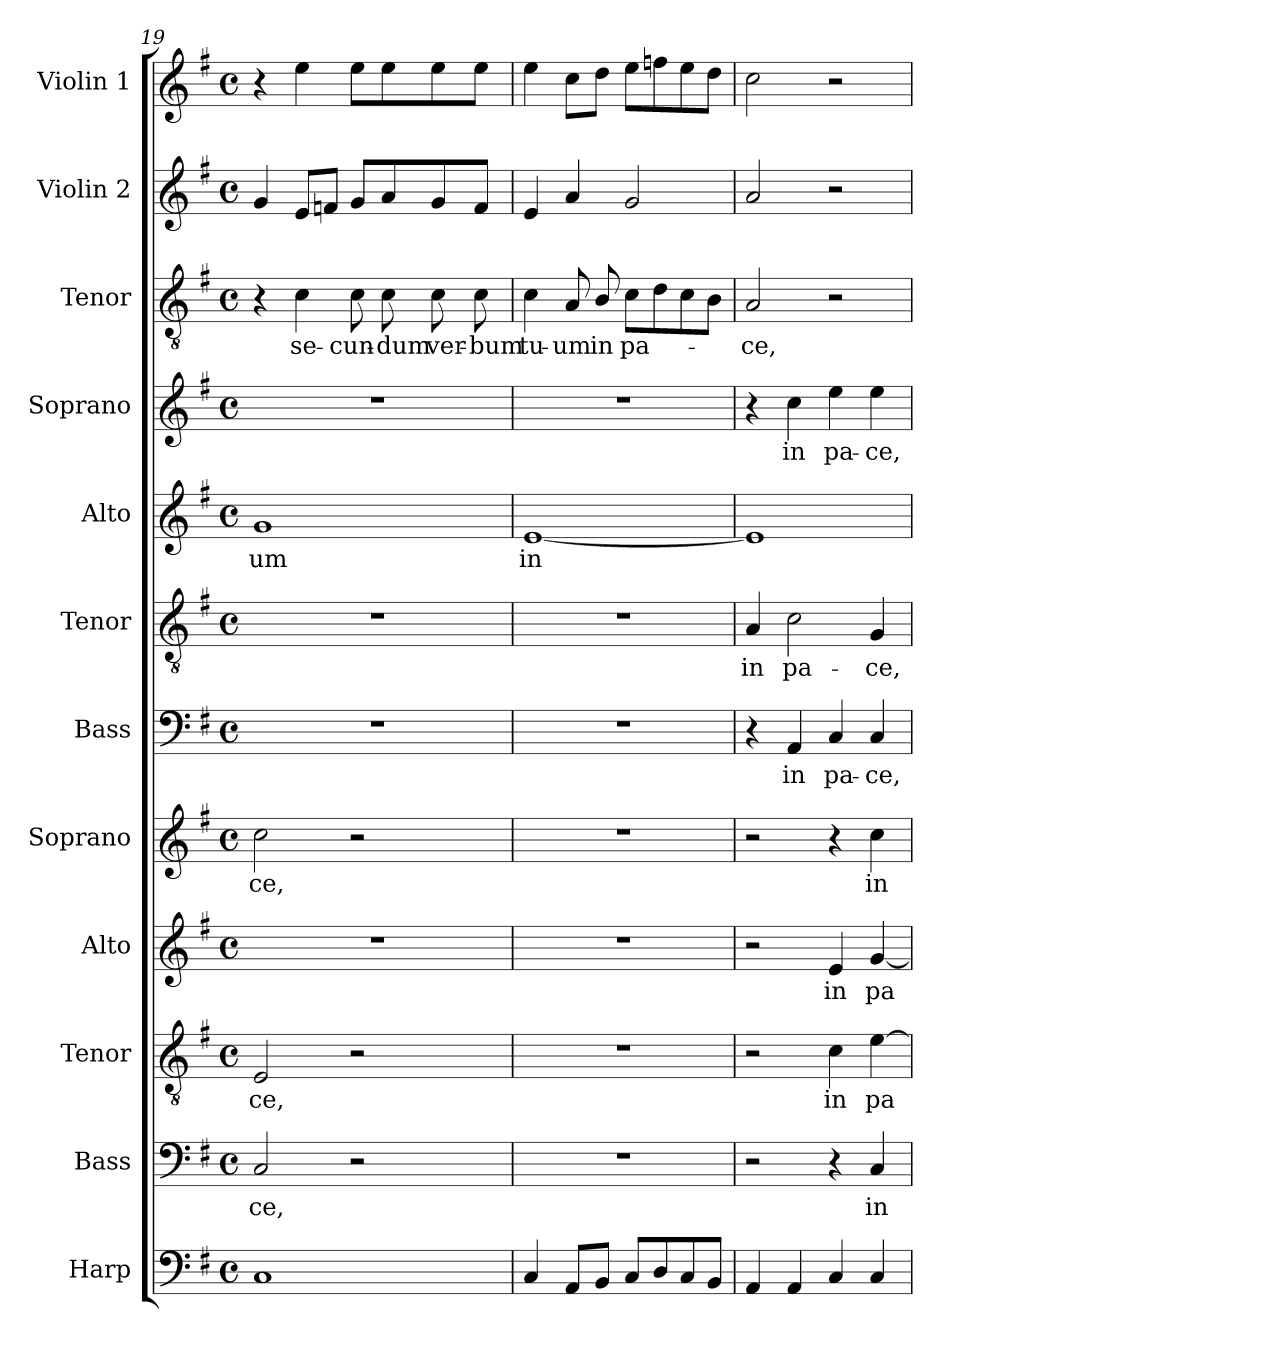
**kern	**kern	**text	**kern	**text	**kern	**text	**kern	**text	**kern	**text	**kern	**text	**kern	**text	**kern	**text	**kern	**text	**kern	**kern
*part12	*part11	*part11	*part10	*part10	*part9	*part9	*part8	*part8	*part7	*part7	*part6	*part6	*part5	*part5	*part4	*part4	*part3	*part3	*part2	*part1
*staff12	*staff11	*staff11	*staff10	*staff10	*staff9	*staff9	*staff8	*staff8	*staff7	*staff7	*staff6	*staff6	*staff5	*staff5	*staff4	*staff4	*staff3	*staff3	*staff2	*staff1
*I"Harp	*I"Bass	*	*I"Tenor	*	*I"Alto	*	*I"Soprano	*	*I"Bass	*	*I"Tenor	*	*I"Alto	*	*I"Soprano	*	*I"Tenor	*	*I"Violin 2	*I"Violin 1
*I'Hp.	*I'B.	*	*I'T.	*	*I'A.	*	*I'S.	*	*I'B.	*	*I'T.	*	*I'A.	*	*I'S.	*	*I'T.	*	*I'Vln. 2	*I'Vln. 1
*clefF4	*clefF4	*	*clefGv2	*	*clefG2	*	*clefG2	*	*clefF4	*	*clefGv2	*	*clefG2	*	*clefG2	*	*clefGv2	*	*clefG2	*clefG2
*	*	*	*ITrd7c12	*	*	*	*	*	*	*	*ITrd7c12	*	*	*	*	*	*ITrd7c12	*	*	*
*k[f#]	*k[f#]	*	*k[f#]	*	*k[f#]	*	*k[f#]	*	*k[f#]	*	*k[f#]	*	*k[f#]	*	*k[f#]	*	*k[f#]	*	*k[f#]	*k[f#]
*G:	*G:	*	*G:	*	*G:	*	*G:	*	*G:	*	*G:	*	*G:	*	*G:	*	*G:	*	*G:	*G:
*M4/4	*M4/4	*	*M4/4	*	*M4/4	*	*M4/4	*	*M4/4	*	*M4/4	*	*M4/4	*	*M4/4	*	*M4/4	*	*M4/4	*M4/4
*met(c)	*met(c)	*	*met(c)	*	*met(c)	*	*met(c)	*	*met(c)	*	*met(c)	*	*met(c)	*	*met(c)	*	*met(c)	*	*met(c)	*met(c)
=19	=19	=19	=19	=19	=19	=19	=19	=19	=19	=19	=19	=19	=19	=19	=19	=19	=19	=19	=19	=19
!	!	!LO:LY:b:color=#000000	!	!	!	!	!	!	!	!	!	!	!	!	!	!	!	!	!	!
!	!	!	!	!LO:LY:b:color=#000000	!	!	!	!	!	!	!	!	!	!	!	!	!	!	!	!
!	!	!	!	!	!	!	!	!LO:LY:b:color=#000000	!	!	!	!	!	!	!	!	!	!	!	!
!	!	!	!	!	!	!	!	!	!	!	!	!	!	!LO:LY:b:color=#000000	!	!	!	!	!	!
1Ci	2Ci/	-ce,	2EEi/	-ce,	1r	.	2cci\	-ce,	1r	.	1r	.	1gi	-um	1r	.	4r	.	4gi/	4r
!	!	!	!	!	!	!	!	!	!	!	!	!	!	!	!	!	!	!LO:LY:b:color=#000000	!	!
.	.	.	.	.	.	.	.	.	.	.	.	.	.	.	.	.	4Ci\	se-	8ei/L	4eei\
.	.	.	.	.	.	.	.	.	.	.	.	.	.	.	.	.	.	.	8fi/J	.
!	!	!	!	!	!	!	!	!	!	!	!	!	!	!	!	!	!	!LO:LY:b:color=#000000	!	!
.	2r	.	2r	.	.	.	2r	.	.	.	.	.	.	.	.	.	8Ci\	-cun-	8gi/L	8eei\L
!	!	!	!	!	!	!	!	!	!	!	!	!	!	!	!	!	!	!LO:LY:b:color=#000000	!	!
.	.	.	.	.	.	.	.	.	.	.	.	.	.	.	.	.	8Ci\	-dum	8ai/	8eei\
!	!	!	!	!	!	!	!	!	!	!	!	!	!	!	!	!	!	!LO:LY:b:color=#000000	!	!
.	.	.	.	.	.	.	.	.	.	.	.	.	.	.	.	.	8Ci\	ver-	8gi/	8eei\
!	!	!	!	!	!	!	!	!	!	!	!	!	!	!	!	!	!	!LO:LY:b:color=#000000	!	!
.	.	.	.	.	.	.	.	.	.	.	.	.	.	.	.	.	8Ci\	-bum	8fi/J	8eei\J
=20	=20	=20	=20	=20	=20	=20	=20	=20	=20	=20	=20	=20	=20	=20	=20	=20	=20	=20	=20	=20
!	!	!	!	!	!	!	!	!	!	!	!	!	!	!LO:LY:b:color=#000000	!	!	!	!	!	!
!	!	!	!	!	!	!	!	!	!	!	!	!	!	!	!	!	!	!LO:LY:b:color=#000000	!	!
4Ci/	1r	.	1r	.	1r	.	1r	.	1r	.	1r	.	[<1ei	in	1r	.	4Ci\	tu-	4ei/	4eei\
!	!	!	!	!	!	!	!	!	!	!	!	!	!	!	!	!	!	!LO:LY:b:color=#000000	!	!
8AAi/L	.	.	.	.	.	.	.	.	.	.	.	.	.	.	.	.	8AAi/	-um	4ai/	8cci\L
!	!	!	!	!	!	!	!	!	!	!	!	!	!	!	!	!	!	!LO:LY:b:color=#000000	!	!
8BBi/J	.	.	.	.	.	.	.	.	.	.	.	.	.	.	.	.	8BBi/	in	.	8ddi\J
!	!	!	!	!	!	!	!	!	!	!	!	!	!	!	!	!	!	!LO:LY:b:color=#000000	!	!
8Ci/L	.	.	.	.	.	.	.	.	.	.	.	.	.	.	.	.	8Ci\L	pa-	2gi/	8eei\L
8Di/	.	.	.	.	.	.	.	.	.	.	.	.	.	.	.	.	8Di\	.	.	8ffni\
8Ci/	.	.	.	.	.	.	.	.	.	.	.	.	.	.	.	.	8Ci\	.	.	8eei\
8BBi/J	.	.	.	.	.	.	.	.	.	.	.	.	.	.	.	.	8BBi\J	.	.	8ddi\J
!!LO:PB:g=z
=21	=21	=21	=21	=21	=21	=21	=21	=21	=21	=21	=21	=21	=21	=21	=21	=21	=21	=21	=21	=21
!	!	!	!	!	!	!	!	!	!	!	!	!LO:LY:b:color=#000000	!	!	!	!	!	!	!	!
!	!	!	!	!	!	!	!	!	!	!	!	!	!	!	!	!	!	!LO:LY:b:color=#000000	!	!
4AAi/	2r	.	2r	.	2r	.	2r	.	4r	.	4AAi/	in	1ei]	.	4r	.	2AAi/	-ce,	2ai/	2cci\
!	!	!	!	!	!	!	!	!	!	!LO:LY:b:color=#000000	!	!	!	!	!	!	!	!	!	!
!	!	!	!	!	!	!	!	!	!	!	!	!LO:LY:b:color=#000000	!	!	!	!	!	!	!	!
!	!	!	!	!	!	!	!	!	!	!	!	!	!	!	!	!LO:LY:b:color=#000000	!	!	!	!
4AAi/	.	.	.	.	.	.	.	.	4AAi/	in	2Ci\	pa-	.	.	4cci\	in	.	.	.	.
!	!	!	!	!LO:LY:b:color=#000000	!	!	!	!	!	!	!	!	!	!	!	!	!	!	!	!
!	!	!	!	!	!	!LO:LY:b:color=#000000	!	!	!	!	!	!	!	!	!	!	!	!	!	!
!	!	!	!	!	!	!	!	!	!	!LO:LY:b:color=#000000	!	!	!	!	!	!	!	!	!	!
!	!	!	!	!	!	!	!	!	!	!	!	!	!	!	!	!LO:LY:b:color=#000000	!	!	!	!
4Ci/	4r	.	4Ci\	in	4ei/	in	4r	.	4Ci/	pa-	.	.	.	.	4eei\	pa-	2r	.	2r	2r
!	!	!LO:LY:b:color=#000000	!	!	!	!	!	!	!	!	!	!	!	!	!	!	!	!	!	!
!	!	!	!	!LO:LY:b:color=#000000	!	!	!	!	!	!	!	!	!	!	!	!	!	!	!	!
!	!	!	!	!	!	!LO:LY:b:color=#000000	!	!	!	!	!	!	!	!	!	!	!	!	!	!
!	!	!	!	!	!	!	!	!LO:LY:b:color=#000000	!	!	!	!	!	!	!	!	!	!	!	!
!	!	!	!	!	!	!	!	!	!	!LO:LY:b:color=#000000	!	!	!	!	!	!	!	!	!	!
!	!	!	!	!	!	!	!	!	!	!	!	!LO:LY:b:color=#000000	!	!	!	!	!	!	!	!
!	!	!	!	!	!	!	!	!	!	!	!	!	!	!	!	!LO:LY:b:color=#000000	!	!	!	!
4Ci/	4Ci/	in	[>4Ei\	pa-	[<4gi/	pa-	4cci\	in	4Ci/	-ce,	4GGi/	-ce,	.	.	4eei\	-ce,	.	.	.	.
=	=	=	=	=	=	=	=	=	=	=	=	=	=	=	=	=	=	=	=	=
*-	*-	*-	*-	*-	*-	*-	*-	*-	*-	*-	*-	*-	*-	*-	*-	*-	*-	*-	*-	*-
